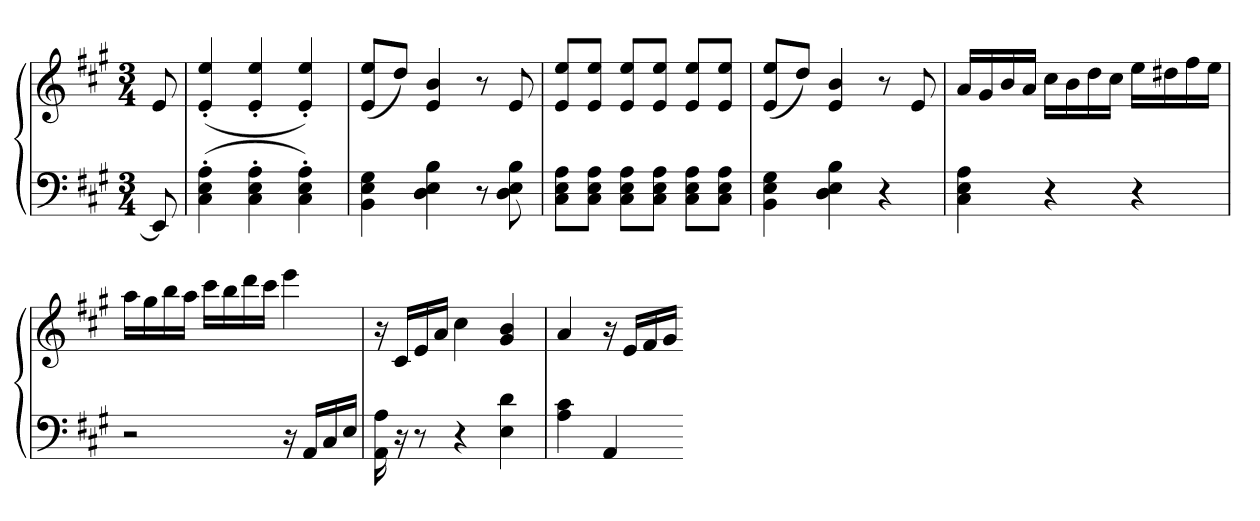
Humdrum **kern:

**kern	**kern
*part1	*part1
*staff2	*staff1
*clefF4	*clefG2
*k[f#c#g#]	*k[f#c#g#]
*A:	*A:
*M3/4	*M3/4
=	=
8EE]	8e
=	=
(4C#' 4E' 4A'	(4e' 4ee'
4C#' 4E' 4A'	4e' 4ee'
4C#' 4E' 4A')	4e' 4ee')
=	=
4BB 4E 4G#	(8e 8eeL
.	8ddJ)
4D 4E 4B	4e 4b
8r	8r
8D 8E 8B	8e
=	=
8C# 8E 8AL	8e 8eeL
8C# 8E 8AJ	8e 8eeJ
8C# 8E 8AL	8e 8eeL
8C# 8E 8AJ	8e 8eeJ
8C# 8E 8AL	8e 8eeL
8C# 8E 8AJ	8e 8eeJ
=	=
4BB 4E 4G#	(8e 8eeL
.	8ddJ)
4D 4E 4B	4e 4b
4r	8r
.	8e
=	=
4C# 4E 4A	16aLL
.	16g#
.	16b
.	16aJJ
4r	16cc#LL
.	16b
.	16dd
.	16cc#JJ
4r	16eeLL
.	16dd#X
.	16ff#
.	16eeJJ
=	=
2r	16aaLL
.	16gg#
.	16bb
.	16aaJJ
.	16ccc#LL
.	16bb
.	16ddd
.	16ccc#JJ
16r	4eee
16AALL	.
16C#	.
16EJJ	.
=	=
16AA 16A	16r
16r	16c#LL
8r	16e
.	16aJJ
4r	4cc#
4E 4d	4g# 4b
=	=
4A 4c#	4a
4AA	16r
.	16eLL
.	16f#
.	16g#JJ
=-	=-
*-	*-
